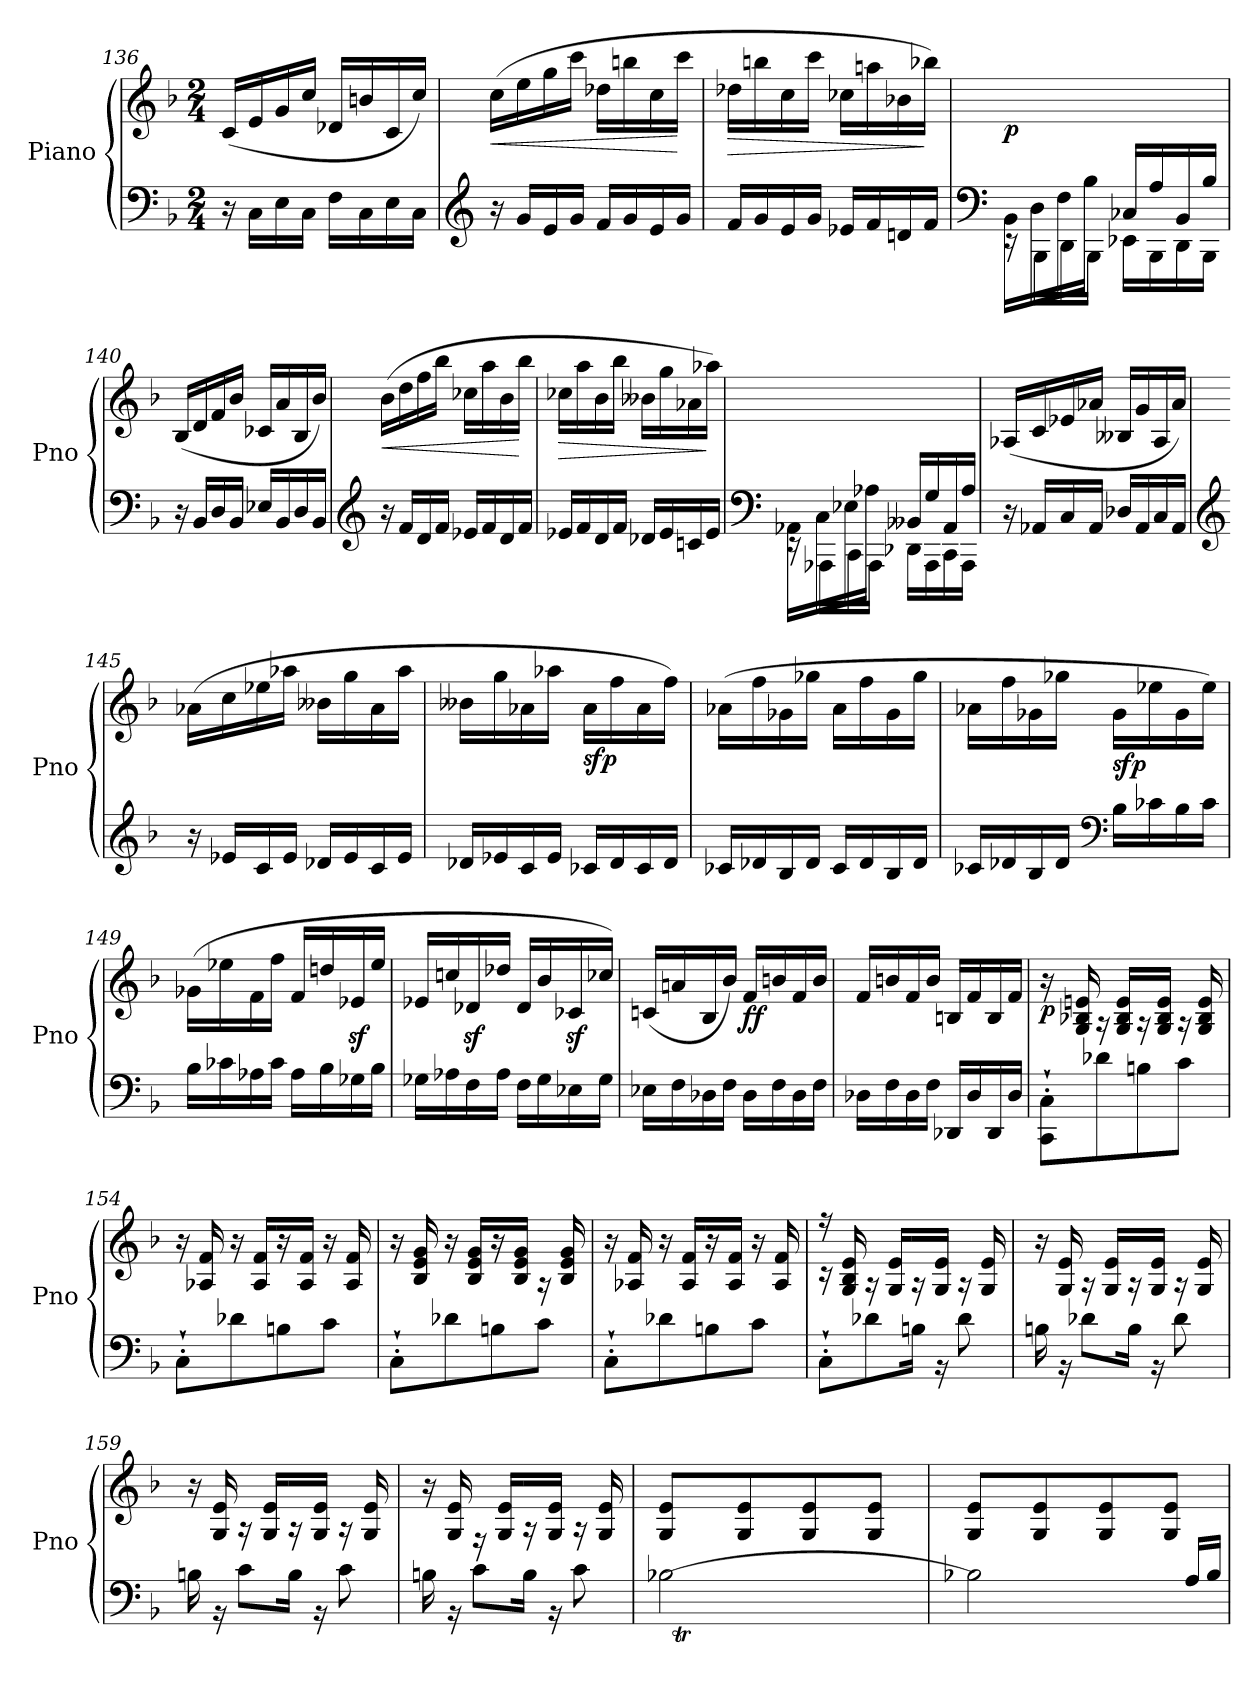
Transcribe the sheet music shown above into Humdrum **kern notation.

**kern	**kern	**dynam
*part1	*part1	*part1
*staff2	*staff1	*staff1/2
*I"Piano	*	*
*I'Pno	*	*
!!LO:PB:g=z
*clefF4	*clefG2	*
*k[b-]	*k[b-]	*
*M2/4	*M2/4	*
=136	=136	=136
16r	(16c/LL	.
16C\LL	16e/	.
16E\	16g/	.
16C\JJ	16cc/JJ	.
16F\LL	16d-X/LL	.
16C\	16bn/	.
16E\	16c/	.
16C\JJ	16cc/JJ)	.
=137	=137	=137
*clefG2	*	*
!	!	!LO:HP:b
16r	(16cc\LL	<
16g/LL	16ee\	.
16e/	16gg\	.
16g/JJ	16ccc\JJ	.
16f/LL	16dd-X\LL	.
16g/	16bbn\	.
16e/	16cc\	.
16g/JJ	16ccc\JJ	[
=138	=138	=138
!	!	!LO:HP:b
16f/LL	16dd-X\LL	>
16g/	16bbn\	.
16e/	16cc\	.
16g/JJ	16ccc\JJ	.
16e-X/LL	16cc-X\LL	.
16f/	16aan\	.
16dn/	16b-X\	.
16f/JJ	16bb-X\JJ)	]
=139	=139	=139
*clefF4	*	*
*^	*	*
!	!	!	!LO:DY:b
16BB-\LL	16rEE	2ryy	p
16D\	16BBB-\LL	.	.
16F\	16DD\	.	.
16B-\JJ	16BBB-\JJ	.	.
16C-X/LL	16EE-X\LL	.	.
16A/	16BBB-\	.	.
16BB-/	16DD\	.	.
16B-/JJ	16BBB-\JJ	.	.
*v	*v	*	*
!!LO:LB:g=z
=140	=140	=140
16r	(16B-/LL	.
16BB-/LL	16d/	.
16D/	16f/	.
16BB-/JJ	16b-/JJ	.
16E-X/LL	16c-X/LL	.
16BB-/	16a/	.
16D/	16B-/	.
16BB-/JJ	16b-/JJ)	.
!!LO:LB:g=z
=141	=141	=141
*clefG2	*	*
!	!	!LO:HP:b
16r	(>16b-\LL	<
16f/LL	16dd\	.
16d/	16ff\	.
16f/JJ	16bb-\JJ	.
16e-X/LL	16cc-X\LL	.
16f/	16aa\	.
16d/	16b-\	.
16f/JJ	16bb-\JJ	[
=142	=142	=142
!	!	!LO:HP:b
16e-X/LL	16cc-X\LL	>
16f/	16aa\	.
16d/	16b-\	.
16f/JJ	16bb-\JJ	.
16d-X/LL	16b--X\LL	.
16e-/	16gg\	.
16cn/	16a-X\	.
16e-/JJ	16aa-X\JJ)	]
=143	=143	=143
*clefF4	*	*
*^	*	*
16AA-X\LL	16rEE	2ryy	.
16C\	16AAA-X\LL	.	.
16E-X\	16CC\	.	.
16A-X\JJ	16AAA-\JJ	.	.
16BB--X/LL	16DD-X\LL	.	.
16G/	16AAA-\	.	.
16AA-/	16CC\	.	.
16A-/JJ	16AAA-\JJ	.	.
*v	*v	*	*
=144	=144	=144
16r	(16A-X/LL	.
16AA-X/LL	16c/	.
16C/	16e-X/	.
16AA-/JJ	16a-X/JJ	.
16D-X/LL	16B--X/LL	.
16AA-/	16g/	.
16C/	16A-/	.
16AA-/JJ	16a-/JJ)	.
!!LO:LB:g=z
=145	=145	=145
*clefG2	*	*
!	!	!LO:DY:b
16r	(16a-X\LL	other-dynamics
16e-X/LL	16cc\	.
16c/	16ee-X\	.
16e-/JJ	16aa-X\JJ	.
16d-X/LL	16b--X\LL	.
16e-/	16gg\	.
16c/	16a-\	.
16e-/JJ	16aa-\JJ	.
=146	=146	=146
16d-X/LL	16b--X\LL	.
16e-X/	16gg\	.
16c/	16a-X\	.
16e-/JJ	16aa-X\JJ	.
!	!	!LO:DY:b
16c-X/LL	16a-\LL	sfp
16d-/	16ff\	.
16c-/	16a-\	.
16d-/JJ	16ff\JJ)	.
=147	=147	=147
16c-X/LL	(16a-X\LL	.
16d-X/	16ff\	.
16B-/	16g-X\	.
16d-/JJ	16gg-X\JJ	.
16c-/LL	16a-\LL	.
16d-/	16ff\	.
16B-/	16g-\	.
16d-/JJ	16gg-\JJ	.
=148	=148	=148
16c-X/LL	16a-X\LL	.
16d-X/	16ff\	.
16B-/	16g-X\	.
16d-/JJ	16gg-X\JJ	.
*clefF4	*	*
!	!	!LO:DY:b
16B-\LL	16g-\LL	sfp
16c-X\	16ee-X\	.
16B-\	16g-\	.
16c-\JJ	16ee-\JJ)	.
!!LO:LB:g=z
=149	=149	=149
16B-\LL	(16g-X\LL	.
16c-X\	16ee-X\	.
16A-X\	16f\	.
16c-\JJ	16ff\JJ	.
16A-\LL	16f/LL	.
16B-\	16ddn/	.
16G-X\	16e-Xz</	.
16B-\JJ	16ee-/JJ	.
=150	=150	=150
16G-X\LL	16e-X/LL	.
16A-X\	16ccn/	.
16F\	16d-Xz</	.
16A-\JJ	16dd-X/JJ	.
16F\LL	16d-/LL	.
16G-\	16b-/	.
16E-X\	16c-Xz</	.
16G-\JJ	16cc-X/JJ)	.
=151	=151	=151
16E-X\LL	(16cn/LL	.
16F\	16an/	.
16D-X\	16B-/	.
16F\JJ	16b-/JJ)	.
!	!	!LO:DY:b
16D-\LL	16f/LL	ff
16F\	16bn/	.
16D-\	16f/	.
16F\JJ	16b/JJ	.
=152	=152	=152
16D-X\LL	16f/LL	.
16F\	16bn/	.
16D-\	16f/	.
16F\JJ	16b/JJ	.
16DD-X/LL	16Bn/LL	.
16D-/	16f/	.
16DD-/	16B/	.
16D-/JJ	16f/JJ	.
!!LO:PB:g=z
=153	=153	=153
*	*^	*
!	!	!	!LO:DY:b
8CC\`' 8C\`'L	16r	16ryy	p
.	16ryy	16G/ 16B-X/ 16en/	.
8d-X\	16rA	16ryy	.
.	16ryy	16G/ 16B-/ 16e/LL	.
8Bn\	16rA	16ryy	.
.	16ryy	16G/ 16B-/ 16e/JJ	.
8c\J	16rA	16ryy	.
.	16ryy	16G/ 16B-/ 16e/	.
=154	=154	=154	=154
8C`'\L	16r	16ryy	.
.	16ryy	16A-X/ 16f/	.
8d-X\	16r	16ryy	.
.	16ryy	16A-/ 16f/LL	.
8Bn\	16r	16ryy	.
.	16ryy	16A-/ 16f/JJ	.
8c\J	16r	16ryy	.
.	16ryy	16A-/ 16f/	.
=155	=155	=155	=155
8C`'\L	16r	16ryy	.
.	16ryy	16B-/ 16e/ 16g/	.
8d-X\	16r	16ryy	.
.	16ryy	16B-/ 16e/ 16g/LL	.
8Bn\	16r	16ryy	.
.	16ryy	16B-/ 16e/ 16g/JJ	.
8c\J	16rA	16ryy	.
.	16ryy	16B-/ 16e/ 16g/	.
=156	=156	=156	=156
8C`'\L	16r	16ryy	.
.	16ryy	16A-X/ 16f/	.
8d-X\	16r	16ryy	.
.	16ryy	16A-/ 16f/LL	.
8Bn\	16r	16ryy	.
.	16ryy	16A-/ 16f/JJ	.
8c\J	16r	16ryy	.
.	16ryy	16A-/ 16f/	.
=157	=157	=157	=157
*^	*	*	*
16ryy	8C`'\L	16r	16r	.
16ryy	.	16ryy	16G/ 16B-/ 16e/	.
16ryy	8d-X\	16rA	16ryy	.
16ryy	.	16ryy	16G/ 16e/LL	.
16ryy	16Bn\Jk	16rA	16ryy	.
16rBB	16ryy	16ryy	16G/ 16e/JJ	.
16ryy	8d-\	16rA	16ryy	.
16ryy	.	16ryy	16G/ 16e/	.
!!LO:LB:g=z	!!
=158	=158	=158	=158	=158
!	!	!	!	!LO:DY:a
16ryy	16Bn\	16r	16ryy	other-dynamics
16rBB	16ryy	16ryy	16G/ 16e/	.
16ryy	8d-X\L	16rA	16ryy	.
16ryy	.	16ryy	16G/ 16e/LL	.
16ryy	16B\Jk	16rA	16ryy	.
16rBB	16ryy	16ryy	16G/ 16e/JJ	.
16ryy	8d-\	16rA	16ryy	.
16ryy	.	16ryy	16G/ 16e/	.
=159	=159	=159	=159	=159
16ryy	16Bn\	16r	16ryy	.
16rBB	16ryy	16ryy	16G/ 16e/	.
16ryy	8c\L	16rA	16ryy	.
16ryy	.	16ryy	16G/ 16e/LL	.
16ryy	16B\Jk	16rA	16ryy	.
16rBB	16ryy	16ryy	16G/ 16e/JJ	.
16ryy	8c\	16rA	16ryy	.
16ryy	.	16ryy	16G/ 16e/	.
=160	=160	=160	=160	=160
16ryy	16Bn\	16r	16ryy	.
16rBB	16ryy	16ryy	16G/ 16e/	.
16ryy	8c\L	16rF	16ryy	.
16ryy	.	16ryy	16G/ 16e/LL	.
16ryy	16B\Jk	16rA	16ryy	.
16rBB	16ryy	16ryy	16G/ 16e/JJ	.
16ryy	8c\	16rA	16ryy	.
16ryy	.	16ryy	16G/ 16e/	.
*	*	*v	*v	*
=161	=161	=161	=161
*	*Xtuplet	*	*
*	*	*^	*
!	!LO:N:vis=16	!	!	!LO:DY:b
*	*	*v	*v	*
[2B-X\	640%29B-Tyy	8G/ 8e/L	other-dynamics
!	!LO:N:vis=16	!	!
.	640%29cyy	.	.
!	!LO:N:vis=16	!	!
.	640%29B-yy	.	.
.	.	8G/ 8e/	.
!	!LO:N:vis=16	!	!
.	640%29cyy	.	.
!	!LO:N:vis=16	!	!
.	640%29B-yy	.	.
!	!LO:N:vis=16	!	!
.	640%29cyy	.	.
.	.	8G/ 8e/	.
!	!LO:N:vis=16	!	!
.	640%29B-yy	.	.
!	!LO:N:vis=16	!	!
.	640%29cyy	.	.
!	!LO:N:vis=16	!	!
.	640%29B-yy	.	.
.	.	8G/ 8e/J	.
!	!LO:N:vis=16	!	!
.	640%29cyy	.	.
!	!LO:N:vis=16	!	!
.	640%29B-yy	.	.
.	640ryy	.	.
!!LO:LB:g=z
=162	=162	=162	=162
2B-X\]	24cyy	8G/ 8e/L	.
.	24B-yy	.	.
.	24cyy	.	.
.	24B-yy	8G/ 8e/	.
.	24cyy	.	.
.	24B-yy	.	.
.	24cyy	8G/ 8e/	.
.	24B-yy	.	.
.	24cyy	.	.
.	24B-yy	8G/ 8e/J	.
.	24A/LL	.	.
.	24B-/JJ	.	.
*v	*v	*	*
=	=	=
*-	*-	*-
